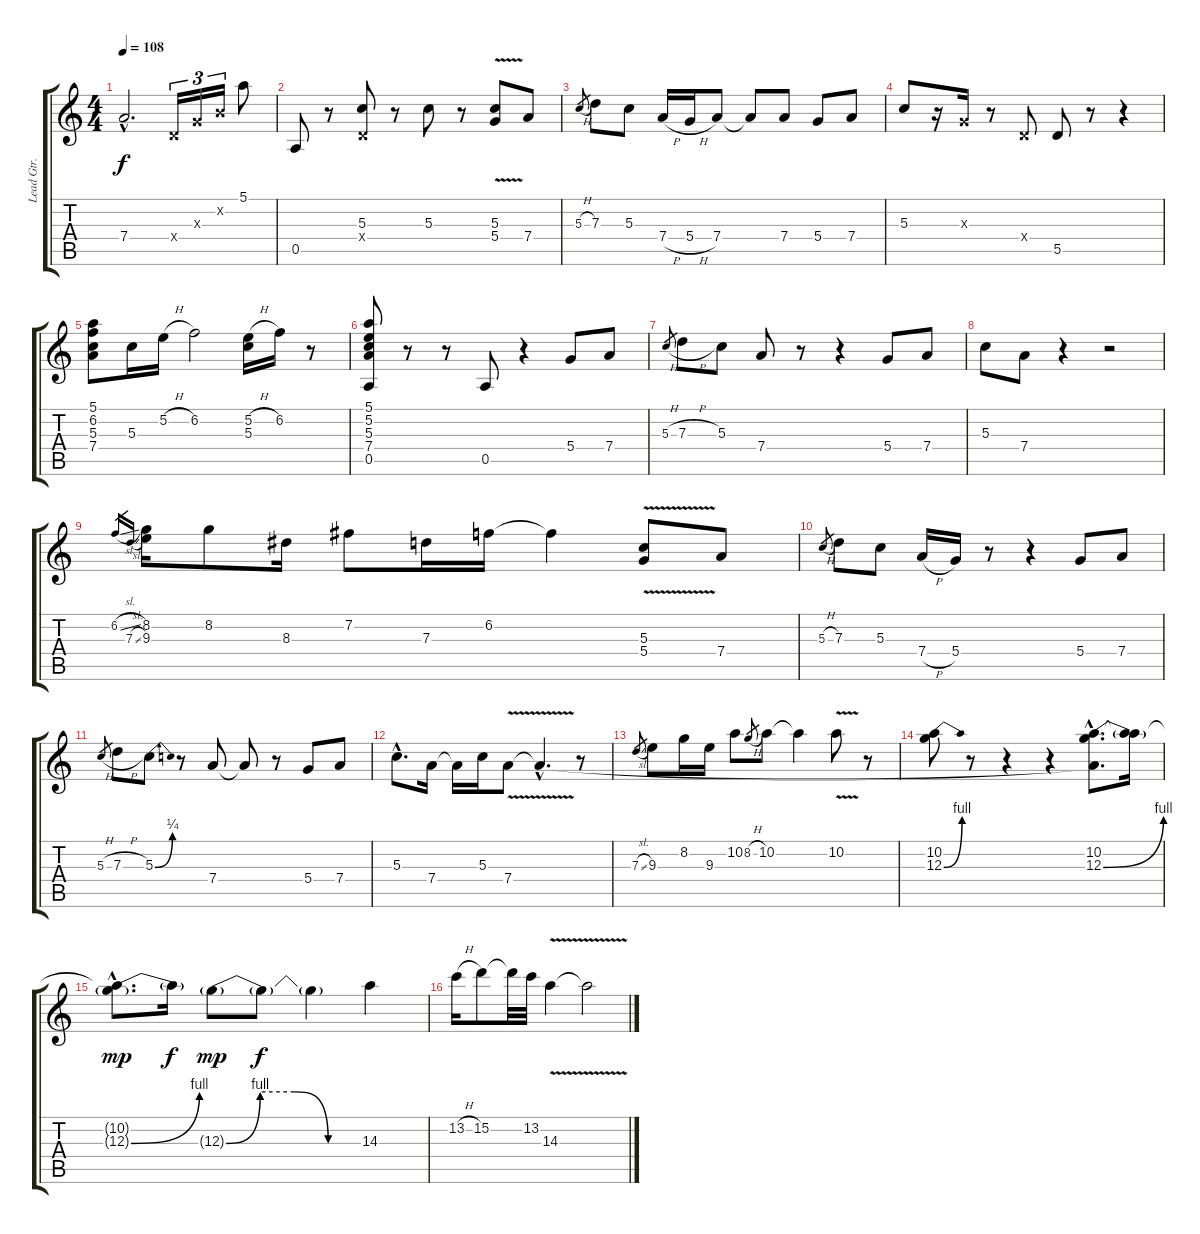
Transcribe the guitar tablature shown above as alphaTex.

\track ("Lead Gtr. (R. Wood)" "Lead Gtr. ") {instrument electricguitarclean}
\staff {score tabs}
\tuning (E4 B3 G3 D3 A2 E2) {hide}
\ts (4 4)
\tempo 108
\clef g2
\ks c
7.4{hac t}.2{d dy f} 0.4{x}.16{tu (3 2)} 0.3{x}.16{tu (3 2)} 0.2{x}.16{tu (3 2)} 5.1.8 |
0.5.8 r.8 (5.3 0.4{x}).8 r.8 5.3.8 r.8 (5.3 5.4{v}).8 7.4.8 |
5.3{h}.8{gr} 7.3.8 5.3.8 7.4{h}.16 5.4{h}.16 7.4.8 7.4{t}.8 7.4.8 5.4.8 7.4.8 |
5.3.8 r.16 0.3{x}.16 r.8 0.4{x}.8 5.5.8 r.8 r.4 |
(5.1 6.2 5.3 7.4).8 5.3.16 5.2{h}.16 6.2.2 (5.2{h} 5.3).16 6.2.16 r.8 |
(5.1 5.2 5.3 7.4 0.5).8 r.8 r.8 0.5.8 r.4 5.4.8 7.4.8 |
5.3{h}.8{gr} 7.3{h}.8 5.3.8 7.4.8 r.8 r.4 5.4.8 7.4.8 |
5.3.8 7.4.8 r.4 r.2 |
6.2{sl}.16{gr} 7.3{sl}.16{gr} (8.2 9.3).16 8.2.8 8.3.16 7.2.8 7.3.16 6.2.16 6.2{t}.4 (5.3 5.4{v}).8 7.4.8 |
5.3{h}.8{gr} 7.3.8 5.3.8 7.4{h}.16 5.4.16 r.8 r.4 5.4.8 7.4.8 |
5.3{h}.8{gr} 7.3{h}.8 5.3{be (bend 0 0 60 1)}.8 r.8 7.4.8 7.4{t}.8 r.8 5.4.8 7.4.8 |
5.3{hac}.8{d} 7.4.16 7.4{t}.16 5.3.16 7.4{v}.8 7.4{hac t}.4{d} r.8 |
7.3{sl}.8{gr} 9.3.8 8.2.16 9.3.16 10.2.8 8.2{h}.8{gr} 10.2.8 10.2{t}.4 10.2{v}.8 r.8 |
(10.2 12.3{be (bend 0 0 60 4)}).8 r.8 r.4 r.4 (10.2{hac} 12.3{be (bend 0 0 60 4) hac} 7.4{hac t}).8{d} (10.2{t} 12.3{t}).16 |
(10.2{hac t} 12.3{be (bend 0 0 60 4) g hac}).8{d dy mp} 12.3{t}.16{dy f} 12.3{be (custom 0 0 15 4 30 4 45 0 60 0) g}.8{dy mp} 12.3{t}.8{dy f} 12.3{t}.4 14.3.4 |
13.2{h}.16 15.2.8 15.2{t}.32 13.2.32 14.3{v}.4 14.3{t}.2
